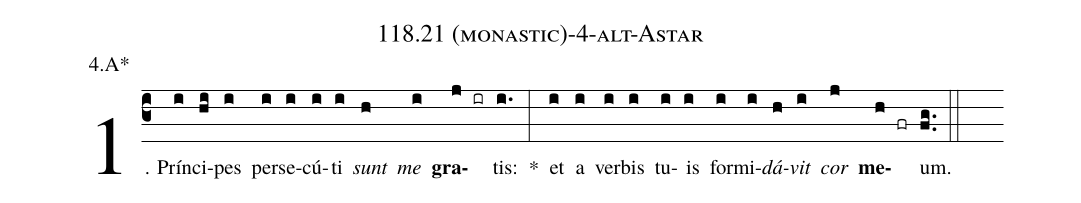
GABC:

name: 118.21 (monastic)-4-alt-Astar;
annotation: 4.A*;
%%
(c3)1. Prín(i)ci(hi)pes(i) per(i)se(i)cú(i)ti(i) <i>sunt</i>(h) <i>me</i>(i) <b>gra</b>(j ir)tis:(i.) *(:) et(i) a(i) ver(i)bis(i) tu(i)is(i) for(i)mi(i)<i>dá</i>(h)<i>vit</i>(i) <i>cor</i>(j) <b>me</b>(h fr)um.(fg..) (::)
